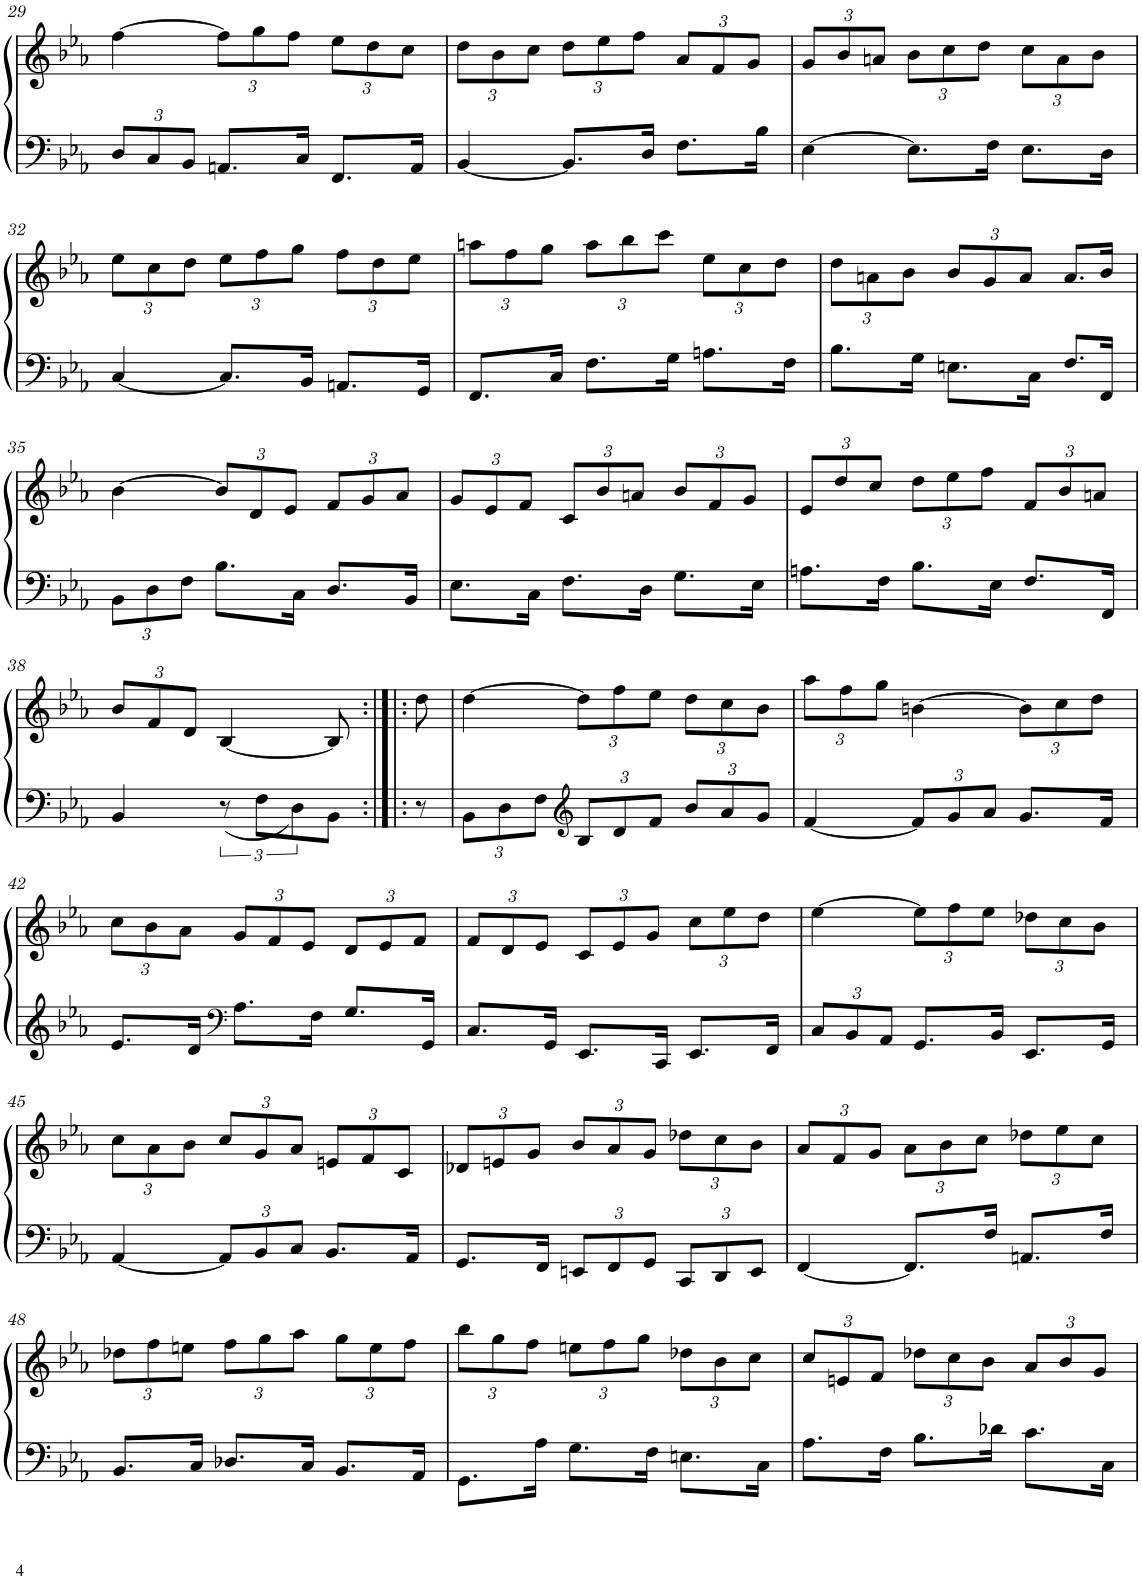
**kern	**kern
*part1	*part1
*staff2	*staff1
*I"Klavier linke Hand	*
!!LO:PB:g=z
*clefF4	*clefG2
*k[b-e-a-]	*k[b-e-a-]
*M3/4	*M3/4
*Xbrackettup	*
=29	=29
12D/L	[4ff\
12C/	.
12BB-/J	.
*	*Xbrackettup
8.AAn/L	12ff\L]
.	12gg\
.	12ff\J
16C/Jk	.
8.FF/L	12ee-\L
.	12dd\
.	12cc\J
16AA/Jk	.
=30	=30
[4BB-/	12dd\L
.	12b-\
.	12cc\J
8.BB-/L]	12dd\L
.	12ee-\
.	12ff\J
16D/Jk	.
8.F\L	12a-/L
.	12f/
.	12g/J
16B-\Jk	.
=31	=31
[4E-\	12g/L
.	12b-/
.	12an/J
8.E-\L]	12b-\L
.	12cc\
.	12dd\J
16F\Jk	.
8.E-\L	12cc\L
.	12a\
.	12b-\J
16D\Jk	.
!!LO:LB:g=z
=32	=32
[4C/	12ee-\L
.	12cc\
.	12dd\J
8.C/L]	12ee-\L
.	12ff\
.	12gg\J
16BB-/Jk	.
8.AAn/L	12ff\L
.	12dd\
.	12ee-\J
16GG/Jk	.
=33	=33
8.FF/L	12aan\L
.	12ff\
.	12gg\J
16C/Jk	.
8.F\L	12aa\L
.	12bb-\
.	12ccc\J
16G\Jk	.
8.An\L	12ee-\L
.	12cc\
.	12dd\J
16F\Jk	.
=34	=34
8.B-\L	12dd\L
.	12an\
.	12b-\J
16G\Jk	.
8.En\L	12b-/L
.	12g/
.	12a/J
16C\Jk	.
8.F/L	8.a/L
16FF/Jk	16b-/Jk
!!LO:LB:g=z
=35	=35
12BB-\L	[4b-\
12D\	.
12F\J	.
8.B-\L	12b-/L]
.	12d/
.	12e-/J
16C\Jk	.
8.D/L	12f/L
.	12g/
.	12a-/J
16BB-/Jk	.
=36	=36
8.E-\L	12g/L
.	12e-/
.	12f/J
16C\Jk	.
8.F\L	12c/L
.	12b-/
.	12an/J
16D\Jk	.
8.G\L	12b-/L
.	12f/
.	12g/J
16E-\Jk	.
=37	=37
8.An\L	12e-/L
.	12dd/
.	12cc/J
16F\Jk	.
8.B-\L	12dd\L
.	12ee-\
.	12ff\J
16E-\Jk	.
8.F/L	12f/L
.	12b-/
.	12an/J
16FF/Jk	.
!!LO:LB:g=z
=38	=38
4BB-/	12b-/L
.	12f/
.	12d/J
*brackettup	*
12r	[4B-/
12F\L	.
12D\	.
8BB-\J	8B-/]
=39:|!|:	=39:|!|:
8r	8dd\
=40	=40
*Xbrackettup	*
12BB-\L	[4dd\
12D\	.
12F\J	.
*clefG2	*
12B-/L	12dd\L]
12d/	12ff\
12f/J	12ee-\J
12b-/L	12dd\L
12a-/	12cc\
12g/J	12b-\J
=41	=41
[4f/	12aa-\L
.	12ff\
.	12gg\J
12f/L]	[4bn\
12g/	.
12a-/J	.
8.g/L	12b\L]
.	12cc\
.	12dd\J
16f/Jk	.
!!LO:LB:g=z
=42	=42
8.e-/L	12cc\L
.	12b-\
.	12a-\J
16d/Jk	.
*clefF4	*
8.A-\L	12g/L
.	12f/
.	12e-/J
16F\Jk	.
8.G/L	12d/L
.	12e-/
.	12f/J
16GG/Jk	.
=43	=43
8.C/L	12f/L
.	12d/
.	12e-/J
16GG/Jk	.
8.EE-/L	12c/L
.	12e-/
.	12g/J
16CC/Jk	.
8.EE-/L	12cc\L
.	12ee-\
.	12dd\J
16FF/Jk	.
=44	=44
12C/L	[4ee-\
12BB-/	.
12AA-/J	.
8.GG/L	12ee-\L]
.	12ff\
.	12ee-\J
16BB-/Jk	.
8.EE-/L	12dd-X\L
.	12cc\
.	12b-\J
16GG/Jk	.
!!LO:LB:g=z
=45	=45
[4AA-/	12cc\L
.	12a-\
.	12b-\J
12AA-/L]	12cc/L
12BB-/	12g/
12C/J	12a-/J
8.BB-/L	12en/L
.	12f/
.	12c/J
16AA-/Jk	.
=46	=46
8.GG/L	12d-X/L
.	12en/
.	12g/J
16FF/Jk	.
12EEn/L	12b-/L
12FF/	12a-/
12GG/J	12g/J
12CC/L	12dd-X\L
12DD/	12cc\
12EE/J	12b-\J
=47	=47
[4FF/	12a-/L
.	12f/
.	12g/J
8.FF/L]	12a-\L
.	12b-\
.	12cc\J
16F/Jk	.
8.AAn/L	12dd-X\L
.	12ee-\
.	12cc\J
16F/Jk	.
!!LO:LB:g=z
=48	=48
8.BB-/L	12dd-X\L
.	12ff\
.	12een\J
16C/Jk	.
8.D-X/L	12ff\L
.	12gg\
.	12aa-\J
16C/Jk	.
8.BB-/L	12gg\L
.	12ee\
.	12ff\J
16AA-/Jk	.
=49	=49
8.GG\L	12bb-\L
.	12gg\
.	12ff\J
16A-\Jk	.
8.G\L	12een\L
.	12ff\
.	12gg\J
16F\Jk	.
8.En\L	12dd-X\L
.	12b-\
.	12cc\J
16C\Jk	.
=50	=50
8.A-\L	12cc/L
.	12en/
.	12f/J
16F\Jk	.
8.B-\L	12dd-X\L
.	12cc\
.	12b-\J
16d-X\Jk	.
8.c\L	12a-/L
.	12b-/
.	12g/J
16C\Jk	.
=	=
*-	*-
